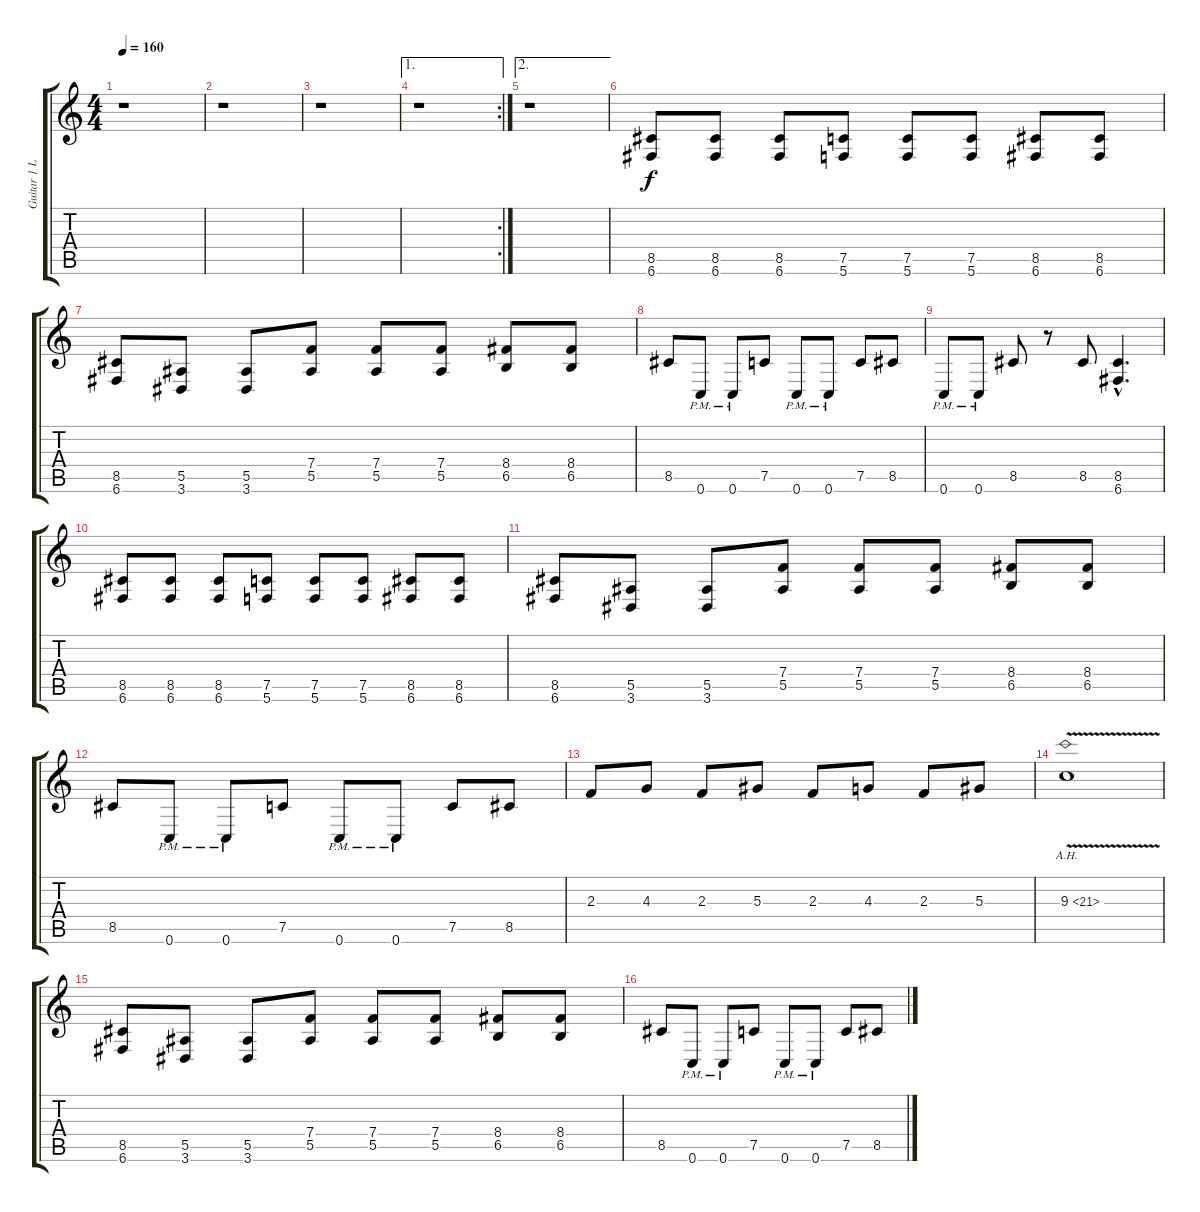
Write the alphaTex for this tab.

\track ("Guitar 1 Left (Jesper)" "Guitar 1 L") {instrument distortionguitar}
\staff {score tabs}
\tuning (C4 G3 Eb3 Bb2 F2 C2) {hide}
\ts (4 4)
\tempo 160
\clef g2
\ks c
r.1{dy f} |
r.1 |
r.1 |
\ae 1
\rc 2
r.1 |
\ae 2
r.1 |
(8.5 6.6).8 (8.5 6.6).8 (8.5 6.6).8 (7.5 5.6).8 (7.5 5.6).8 (7.5 5.6).8 (8.5 6.6).8 (8.5 6.6).8 |
(8.5 6.6).8 (5.5 3.6).8 (5.5 3.6).8 (7.4 5.5).8 (7.4 5.5).8 (7.4 5.5).8 (8.4 6.5).8 (8.4 6.5).8 |
8.5.8 0.6{pm}.8 0.6{pm}.8 7.5.8 0.6{pm}.8 0.6{pm}.8 7.5.8 8.5.8 |
0.6{pm}.8 0.6{pm}.8 8.5.8 r.8 8.5.8 (8.5{hac} 6.6{hac}).4{d} |
(8.5 6.6).8 (8.5 6.6).8 (8.5 6.6).8 (7.5 5.6).8 (7.5 5.6).8 (7.5 5.6).8 (8.5 6.6).8 (8.5 6.6).8 |
(8.5 6.6).8 (5.5 3.6).8 (5.5 3.6).8 (7.4 5.5).8 (7.4 5.5).8 (7.4 5.5).8 (8.4 6.5).8 (8.4 6.5).8 |
8.5.8 0.6{pm}.8 0.6{pm}.8 7.5.8 0.6{pm}.8 0.6{pm}.8 7.5.8 8.5.8 |
2.3.8 4.3.8 2.3.8 5.3.8 2.3.8 4.3.8 2.3.8 5.3.8 |
9.3{ah 12 v}.1 |
(8.5 6.6).8 (5.5 3.6).8 (5.5 3.6).8 (7.4 5.5).8 (7.4 5.5).8 (7.4 5.5).8 (8.4 6.5).8 (8.4 6.5).8 |
8.5.8 0.6{pm}.8 0.6{pm}.8 7.5.8 0.6{pm}.8 0.6{pm}.8 7.5.8 8.5.8
